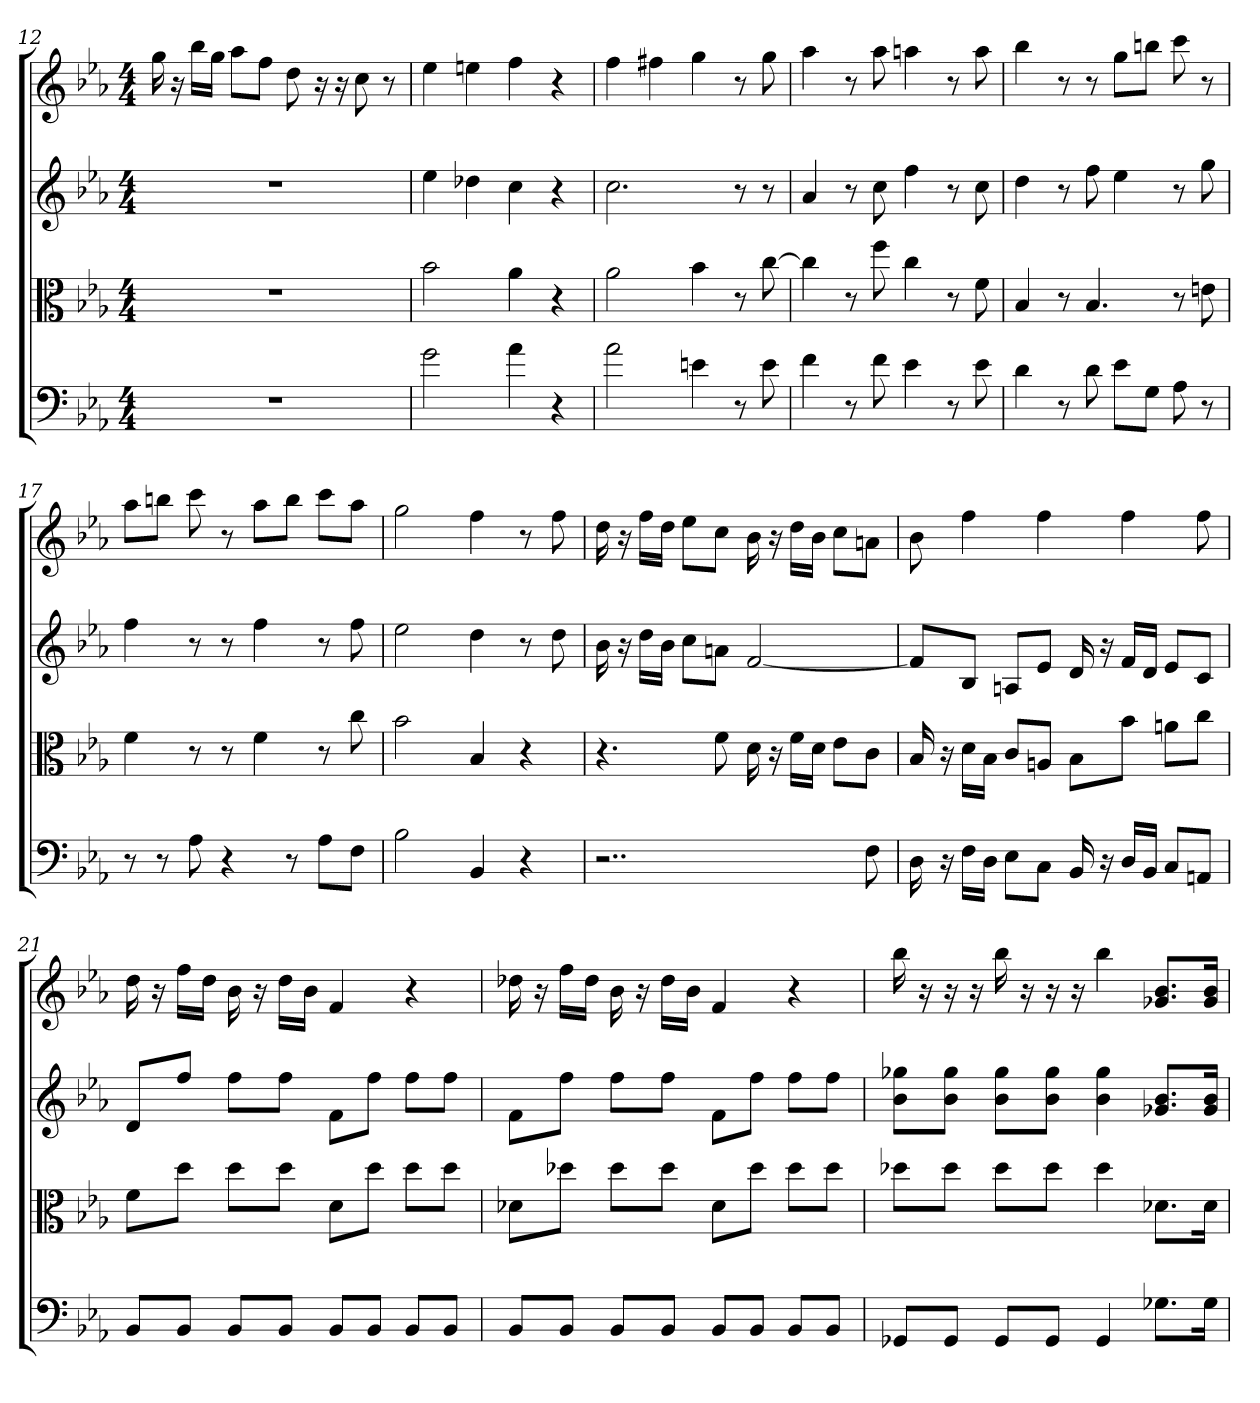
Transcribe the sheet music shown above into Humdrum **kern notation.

**kern	**kern	**kern	**kern
*part4	*part3	*part2	*part1
*staff4	*staff3	*staff2	*staff1
*clefF4	*clefC3	*clefG2	*clefG2
*k[b-e-a-]	*k[b-e-a-]	*k[b-e-a-]	*k[b-e-a-]
*E-:	*E-:	*E-:	*E-:
*M4/4	*M4/4	*M4/4	*M4/4
=12	=12	=12	=12
1r	1r	1r	16gg
.	.	.	16r
.	.	.	16bb-\LL
.	.	.	16gg\JJ
.	.	.	8aa-\L
.	.	.	8ff\J
.	.	.	8dd
.	.	.	16r
.	.	.	16r
.	.	.	8cc
.	.	.	8r
=13	=13	=13	=13
2g	2b-	4ee-	4ee-
.	.	4dd-X	4een
4a-	4a-	4cc	4ff
4r	4r	4r	4r
=14	=14	=14	=14
2a-	2a-	2.cc	4ff
.	.	.	4ff#X
4en	4b-	.	4gg
8r	8r	8r	8r
8e	[8cc	8r	8gg
=15	=15	=15	=15
4f	4cc]	4a-	4aa-
8r	8r	8r	8r
8f	8ff	8cc	8aa-
4e-	4cc	4ff	4aan
8r	8r	8r	8r
8e-	8f	8cc	8aa
=16	=16	=16	=16
4d	4B-	4dd	4bb-
8r	8r	8r	8r
8d	4.B-	8ff	8r
8e-\L	.	4ee-	8gg\L
8G\J	.	.	8bbn\J
8A-	8r	8r	8ccc
8r	8en	8gg	8r
=17	=17	=17	=17
8r	4f	4ff	8aa-\L
8r	.	.	8bbn\J
8A-	8r	8r	8ccc
4r	8r	8r	8r
.	4f	4ff	8aa-\L
8r	.	.	8bb\J
8A-\L	8r	8r	8ccc\L
8F\J	8cc	8ff	8aa-\J
=18	=18	=18	=18
2B-	2b-	2ee-	2gg
4BB-	4B-	4dd	4ff
4r	4r	8r	8r
.	.	8dd	8ff
=19	=19	=19	=19
2..r	4.r	16b-	16dd
.	.	16r	16r
.	.	16dd\LL	16ff\LL
.	.	16b-\JJ	16dd\JJ
.	.	8cc\L	8ee-\L
.	8f	8an\J	8cc\J
.	16d	[2f	16b-
.	16r	.	16r
.	16f\LL	.	16dd\LL
.	16d\JJ	.	16b-\JJ
.	8e-\L	.	8cc\L
8F	8c\J	.	8an\J
=20	=20	=20	=20
16D	16B-	8f/L]	8b-
16r	16r	.	.
16F\LL	16d\LL	8B-/J	4ff
16D\JJ	16B-\JJ	.	.
8E-\L	8c/L	8An/L	.
8C\J	8An/J	8e-/J	4ff
16BB-	8B-\L	16d	.
16r	.	16r	.
16D/LL	8b-\J	16f/LL	4ff
16BB-/JJ	.	16d/JJ	.
8C/L	8an\L	8e-/L	.
8AAn/J	8cc\J	8c/J	8ff
=21	=21	=21	=21
8BB-/L	8f\L	8d/L	16dd
.	.	.	16r
8BB-/J	8dd\J	8ff/J	16ff\LL
.	.	.	16dd\JJ
8BB-/L	8dd\L	8ff\L	16b-
.	.	.	16r
8BB-/J	8dd\J	8ff\J	16dd\LL
.	.	.	16b-\JJ
8BB-/L	8d\L	8f\L	4f
8BB-/J	8dd\J	8ff\J	.
8BB-/L	8dd\L	8ff\L	4r
8BB-/J	8dd\J	8ff\J	.
=22	=22	=22	=22
8BB-/L	8d-X\L	8f\L	16dd-X
.	.	.	16r
8BB-/J	8dd-X\J	8ff\J	16ff\LL
.	.	.	16dd-\JJ
8BB-/L	8dd-\L	8ff\L	16b-
.	.	.	16r
8BB-/J	8dd-\J	8ff\J	16dd-\LL
.	.	.	16b-\JJ
8BB-/L	8d-\L	8f\L	4f
8BB-/J	8dd-\J	8ff\J	.
8BB-/L	8dd-\L	8ff\L	4r
8BB-/J	8dd-\J	8ff\J	.
=23	=23	=23	=23
8GG-X/L	8dd-X\L	8b-\ 8gg-X\L	16bb-
.	.	.	16r
8GG-/J	8dd-\J	8b-\ 8gg-\J	16r
.	.	.	16r
8GG-/L	8dd-\L	8b-\ 8gg-\L	16bb-
.	.	.	16r
8GG-/J	8dd-\J	8b-\ 8gg-\J	16r
.	.	.	16r
4GG-	4dd-	4b- 4gg-	4bb-
8.G-X\L	8.d-X\L	8.g-X/ 8.b-/L	8.g-X/ 8.b-/L
16G-\Jk	16d-\Jk	16g-/ 16b-/Jk	16g-/ 16b-/Jk
=	=	=	=
*-	*-	*-	*-
